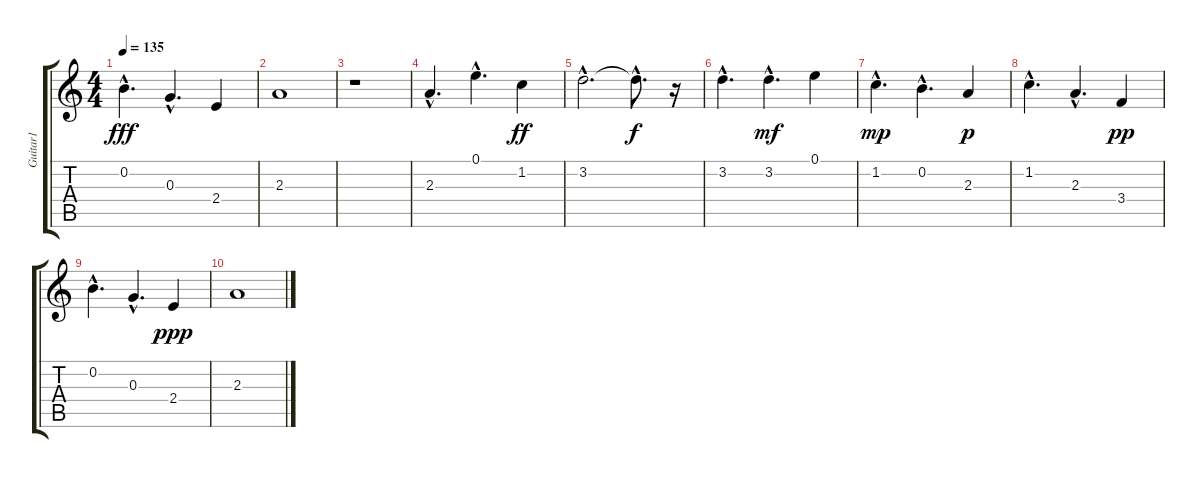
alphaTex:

\track ("Guitar1" "Guitar1") {instrument overdrivenguitar}
\staff {score tabs}
\tuning (E4 B3 G3 D3 A2 E2) {hide}
\ts (4 4)
\tempo 135
\clef g2
\ks c
0.2{hac}.4{d dy fff} 0.3{hac}.4{d} 2.4.4 |
2.3.1 |
r.1 |
2.3{hac}.4{d volume 9 instrument overdrivenguitar} 0.1{hac}.4{d} 1.2.4{dy ff} |
3.2{hac}.2{d} 3.2{hac t}.8{d dy f} r.16 |
3.2{hac}.4{d} 3.2{hac}.4{d dy mf} 0.1.4 |
1.2{hac}.4{d dy mp} 0.2{hac}.4{d} 2.3.4{dy p} |
1.2{hac}.4{d} 2.3{hac}.4{d} 3.4.4{dy pp} |
0.2{hac}.4{d} 0.3{hac}.4{d} 2.4.4{dy ppp} |
2.3.1
